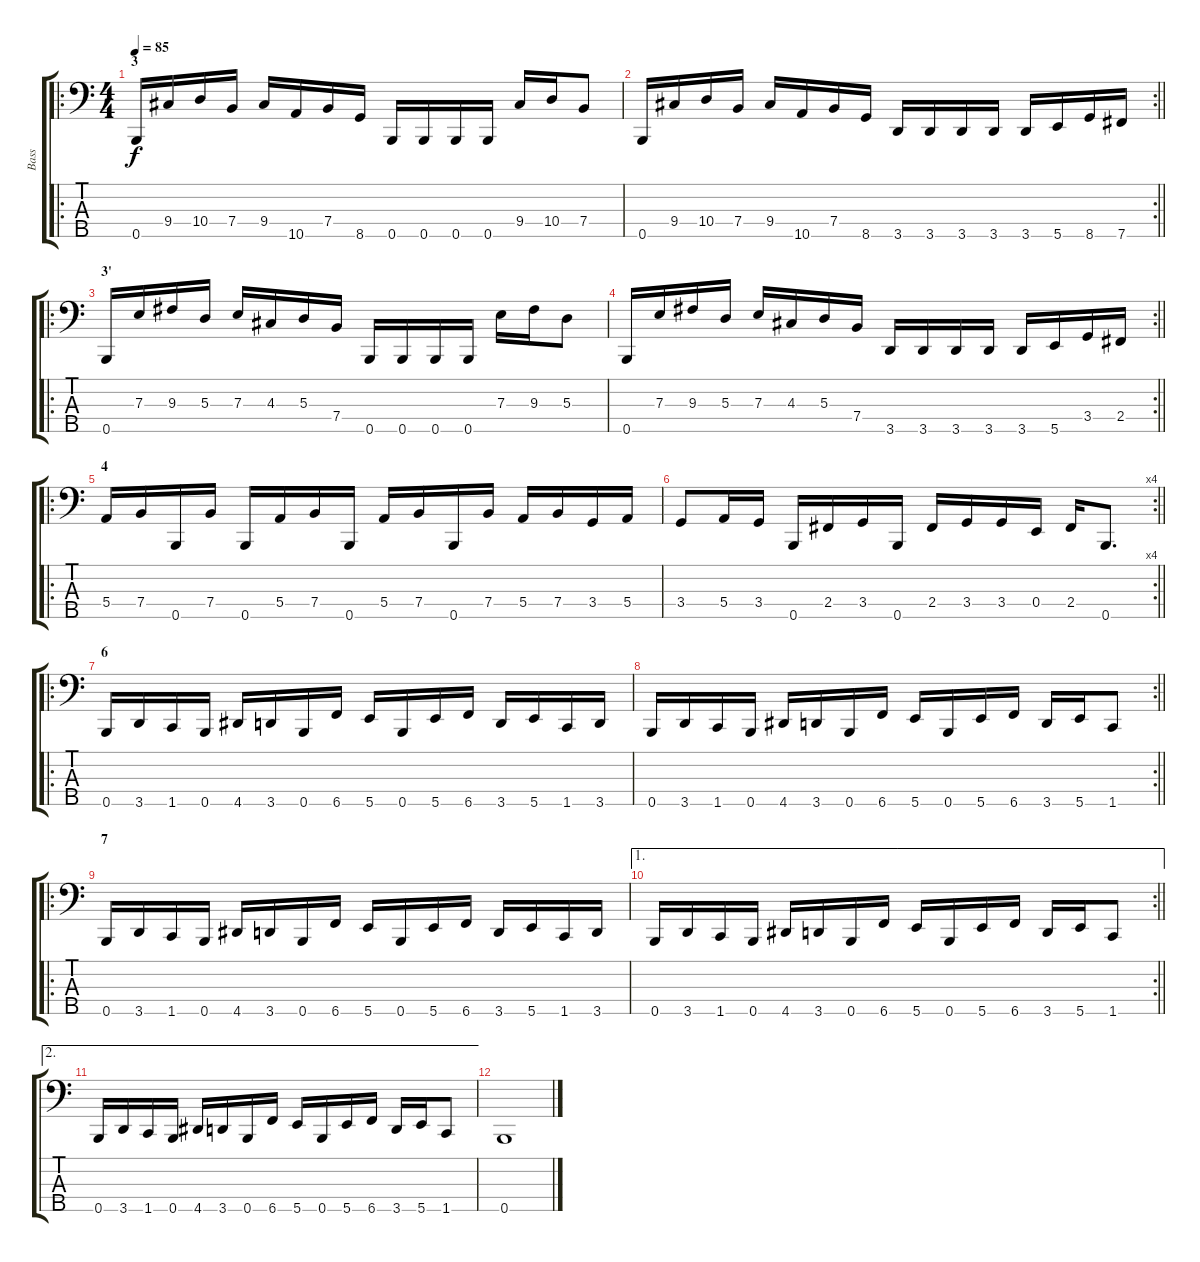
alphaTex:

\track ("Bass" "Bass") {instrument electricbassfinger}
\staff {score tabs}
\tuning (G2 D2 A1 E1 B0) {hide}
\ro
\ts (4 4)
\section ("" "3")
\tempo 85
\clef f4
\ks c
0.5.16{dy f} 9.4.16 10.4.16 7.4.16 9.4.16 10.5.16 7.4.16 8.5.16 0.5.16 0.5.16 0.5.16 0.5.16 9.4.16 10.4.16 7.4.8 |
\rc 2
\barLineRight lightlight
0.5.16 9.4.16 10.4.16 7.4.16 9.4.16 10.5.16 7.4.16 8.5.16 3.5.16 3.5.16 3.5.16 3.5.16 3.5.16 5.5.16 8.5.16 7.5.16 |
\ro
\section ("" "3'")
0.5.16 7.3.16 9.3.16 5.3.16 7.3.16 4.3.16 5.3.16 7.4.16 0.5.16 0.5.16 0.5.16 0.5.16 7.3.16 9.3.16 5.3.8 |
\rc 2
\barLineRight lightlight
0.5.16 7.3.16 9.3.16 5.3.16 7.3.16 4.3.16 5.3.16 7.4.16 3.5.16 3.5.16 3.5.16 3.5.16 3.5.16 5.5.16 3.4.16 2.4.16 |
\ro
\section ("" "4")
5.4.16 7.4.16 0.5.16 7.4.16 0.5.16 5.4.16 7.4.16 0.5.16 5.4.16 7.4.16 0.5.16 7.4.16 5.4.16 7.4.16 3.4.16 5.4.16 |
\rc 4
\barLineRight lightlight
3.4.8 5.4.16 3.4.16 0.5.16 2.4.16 3.4.16 0.5.16 2.4.16 3.4.16 3.4.16 0.4.16 2.4.16 0.5.8{d} |
\ro
\section ("" "6")
0.5.16 3.5.16 1.5.16 0.5.16 4.5.16 3.5.16 0.5.16 6.5.16 5.5.16 0.5.16 5.5.16 6.5.16 3.5.16 5.5.16 1.5.16 3.5.16 |
\rc 2
\barLineRight lightlight
0.5.16 3.5.16 1.5.16 0.5.16 4.5.16 3.5.16 0.5.16 6.5.16 5.5.16 0.5.16 5.5.16 6.5.16 3.5.16 5.5.16 1.5.8 |
\ro
\section ("" "7")
0.5.16 3.5.16 1.5.16 0.5.16 4.5.16 3.5.16 0.5.16 6.5.16 5.5.16 0.5.16 5.5.16 6.5.16 3.5.16 5.5.16 1.5.16 3.5.16 |
\ae 1
\rc 2
\barLineRight lightlight
0.5.16 3.5.16 1.5.16 0.5.16 4.5.16 3.5.16 0.5.16 6.5.16 5.5.16 0.5.16 5.5.16 6.5.16 3.5.16 5.5.16 1.5.8 |
\ae 2
0.5.16 3.5.16 1.5.16 0.5.16 4.5.16 3.5.16 0.5.16 6.5.16 5.5.16 0.5.16 5.5.16 6.5.16 3.5.16 5.5.16 1.5.8 |
0.5.1
